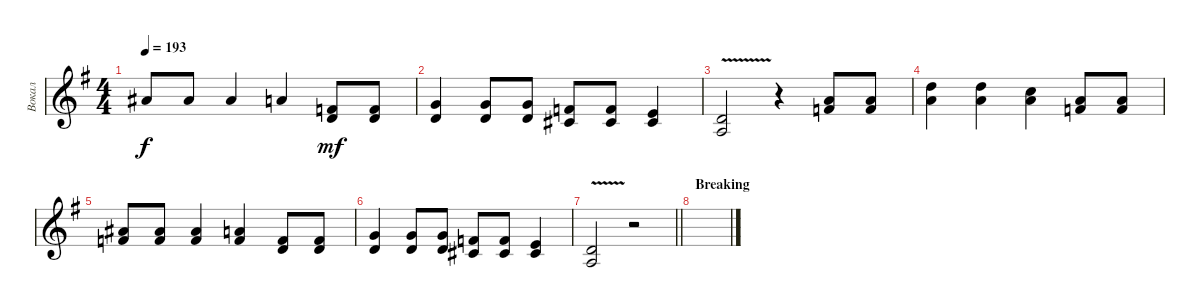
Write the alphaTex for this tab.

\track ("Вокал" "Вокал") {instrument trumpet}
\staff {score}
\tuning (E4 B3 G3 D3 A2 E2) {hide}
\ts (4 4)
\tempo 193
\clef g2
\ks eminor
6.1.8{dy f} 6.1.8 6.1.4 5.1.4 (1.1 3.2).8{dy mf} (1.1 3.2).8 |
(3.1 3.2).4 (3.1 3.2).8 (3.1 3.2).8 (1.1 2.2).8 (1.1 2.2).8 (0.1 2.2).4 |
(3.2{v} 2.3{v}).2 r.4 (5.1 6.2).8 (5.1 6.2).8 |
(10.1 10.2).4 (10.1 10.2).4 (8.1 10.2).4 (5.1 6.2).8 (5.1 6.2).8 |
(6.1 6.2).8 (6.1 6.2).8 (6.1 6.2).4 (5.1 6.2).4 (1.1 3.2).8 (1.1 3.2).8 |
(3.1 3.2).4 (3.1 3.2).8 (3.1 3.2).8 (1.1 2.2).8 (1.1 2.2).8 (0.1 2.2).4 |
\barLineRight lightlight
(3.2{v} 2.3).2 r.2 |
\section ("" "Breaking")
